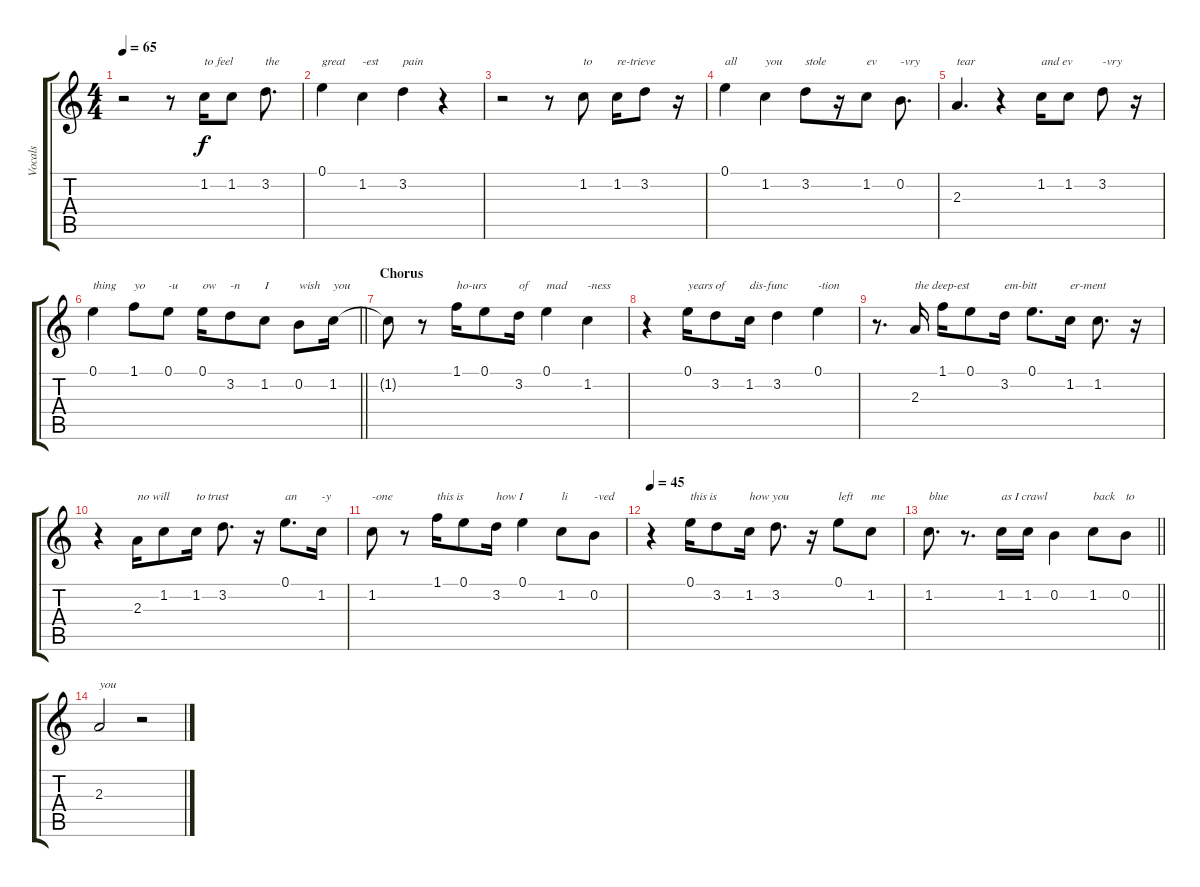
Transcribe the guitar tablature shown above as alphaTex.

\track ("Vocals" "Vocals") {instrument distortionguitar}
\staff {score tabs}
\tuning (E4 B3 G3 D3 A2 E2) {hide}
\ts (4 4)
\tempo 65
\clef g2
\ks c
r.2{dy f} r.8 1.2.16{txt "to feel"} 1.2.8 3.2.8{d txt "the"} |
0.1.4{txt "great"} 1.2.4{txt "-est"} 3.2.4{txt "pain"} r.4 |
r.2 r.8 1.2.8{txt "to"} 1.2.16{txt "re-trieve"} 3.2.8 r.16 |
0.1.4{txt "all"} 1.2.4{txt "you"} 3.2.8{txt "stole"} r.16 1.2.8{txt "ev"} 0.2.8{d txt "-vry"} |
2.3.4{d txt "tear"} r.4 1.2.16{txt "and ev"} 1.2.8 3.2.8{txt "-vry"} r.16 |
\barLineRight lightlight
0.1.4{txt "thing"} 1.1.8{txt "yo"} 0.1.8{txt "-u"} 0.1.16{txt "ow"} 3.2.8{txt "-n"} 1.2.8{txt "I"} 0.2.8{txt "wish"} 1.2.16{txt "you"} |
\section ("" "Chorus")
1.2{t}.8 r.8 1.1.16{txt "ho-urs"} 0.1.8 3.2.16{txt "of"} 0.1.4{txt "mad"} 1.2.4{txt "-ness"} |
r.4 0.1.16{txt "years of"} 3.2.8 1.2.16{txt "dis-func"} 3.2.4 0.1.4{txt "-tion"} |
r.8{d} 2.3.16{txt "the deep-est"} 1.1.16 0.1.8 3.2.16{txt "em-bitt"} 0.1.8{d} 1.2.16{txt "er-ment"} 1.2.8{d} r.16 |
r.4 2.3.16{txt "no will"} 1.2.8 1.2.16{txt "to trust"} 3.2.8{d} r.16 0.1.8{d txt "an"} 1.2.16{txt "-y"} |
1.2.8{txt "-one"} r.8 1.1.16{txt "this is"} 0.1.8 3.2.16{txt "how I"} 0.1.4 1.2.8{txt "li"} 0.2.8{txt "-ved"} |
\tempo 45
r.4 0.1.16{txt "this is"} 3.2.8 1.2.16{txt "how you"} 3.2.8{d} r.16 0.1.8{txt "left"} 1.2.8{txt "me"} |
\barLineRight lightlight
1.2.8{d txt "blue"} r.8{d} 1.2.16{txt "as I crawl"} 1.2.16 0.2.4 1.2.8{txt "back"} 0.2.8{txt "to"} |
2.3.2{txt "you"} r.2
